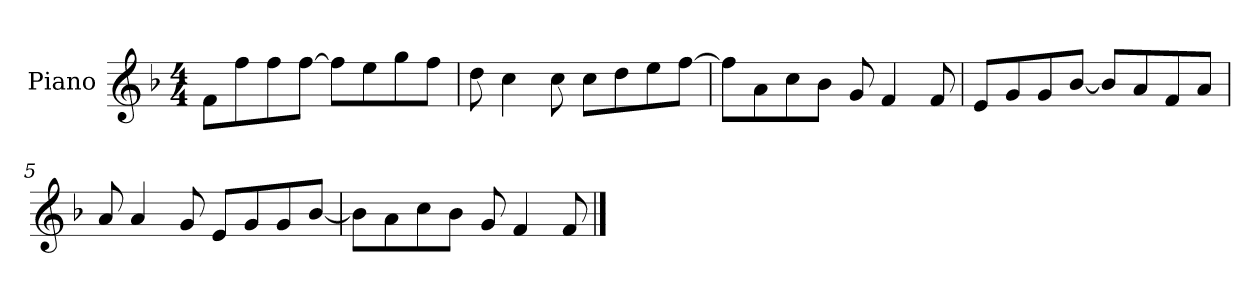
**kern
*part1
*staff1
*I"Piano
*I'P-no
*clefG2
*k[b-]
*M4/4
*MM90
=1
8f\L
8ff\
8ff\
[8ff\J
8ff\L]
8ee\
8gg\
8ff\J
=2
8dd\
4cc\
8cc\
8cc\L
8dd\
8ee\
[8ff\J
=3
8ff\L]
8a\
8cc\
8b-\J
8g/
4f/
8f/
=4
8e/L
8g/
8g/
[8b-/J
8b-/L]
8a/
8f/
8a/J
=5
8a/
4a/
8g/
8e/L
8g/
8g/
[8b-/J
!!LO:LB:g=z
=6
8b-\L]
8a\
8cc\
8b-\J
8g/
4f/
8f/
==
*-
